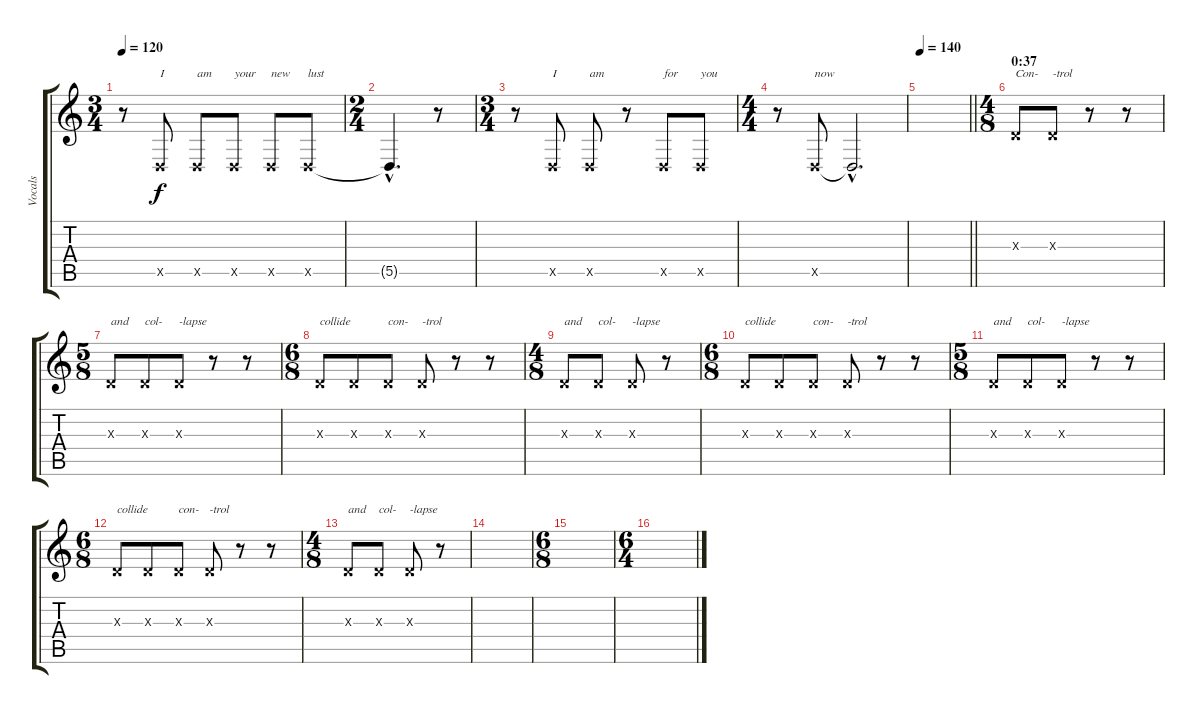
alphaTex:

\track ("Vocals" "Vocals") {instrument lead3calliope}
\staff {score tabs}
\tuning (E4 B3 G3 D3 A2 E2) {hide}
\ts (3 4)
\tempo 120
\clef g2
\ks c
r.8{dy f} 5.5{x}.8{txt "I"} 5.5{x}.8{txt "am"} 5.5{x}.8{txt "your"} 5.5{x}.8{txt "new"} 5.5{x}.8{txt "lust"} |
\ts (2 4)
5.5{hac t}.4{d} r.8 |
\ts (3 4)
r.8 5.5{x}.8{txt "I"} 5.5{x}.8{txt "am"} r.8 5.5{x}.8{txt "for"} 5.5{x}.8{txt "you"} |
\ts (4 4)
r.8 5.5{x}.8{txt "now"} 5.5{hac t}.2{d} |
\tempo 140
\barLineRight lightlight
|
\ts (4 8)
\section ("" "0:37")
7.3{x}.8{txt "Con-"} 7.3{x}.8{txt "-trol"} r.8 r.8 |
\ts (5 8)
7.3{x}.8{txt "and"} 7.3{x}.8{txt "col-"} 7.3{x}.8{txt "-lapse"} r.8 r.8 |
\ts (6 8)
7.3{x}.8{txt "collide"} 7.3{x}.8 7.3{x}.8{txt "con-"} 7.3{x}.8{txt "-trol"} r.8 r.8 |
\ts (4 8)
7.3{x}.8{txt "and"} 7.3{x}.8{txt "col-"} 7.3{x}.8{txt "-lapse"} r.8 |
\ts (6 8)
7.3{x}.8{txt "collide"} 7.3{x}.8 7.3{x}.8{txt "con-"} 7.3{x}.8{txt "-trol"} r.8 r.8 |
\ts (5 8)
7.3{x}.8{txt "and"} 7.3{x}.8{txt "col-"} 7.3{x}.8{txt "-lapse"} r.8 r.8 |
\ts (6 8)
7.3{x}.8{txt "collide"} 7.3{x}.8 7.3{x}.8{txt "con-"} 7.3{x}.8{txt "-trol"} r.8 r.8 |
\ts (4 8)
7.3{x}.8{txt "and"} 7.3{x}.8{txt "col-"} 7.3{x}.8{txt "-lapse"} r.8 |
|
\ts (6 8)
|
\ts (6 4)
